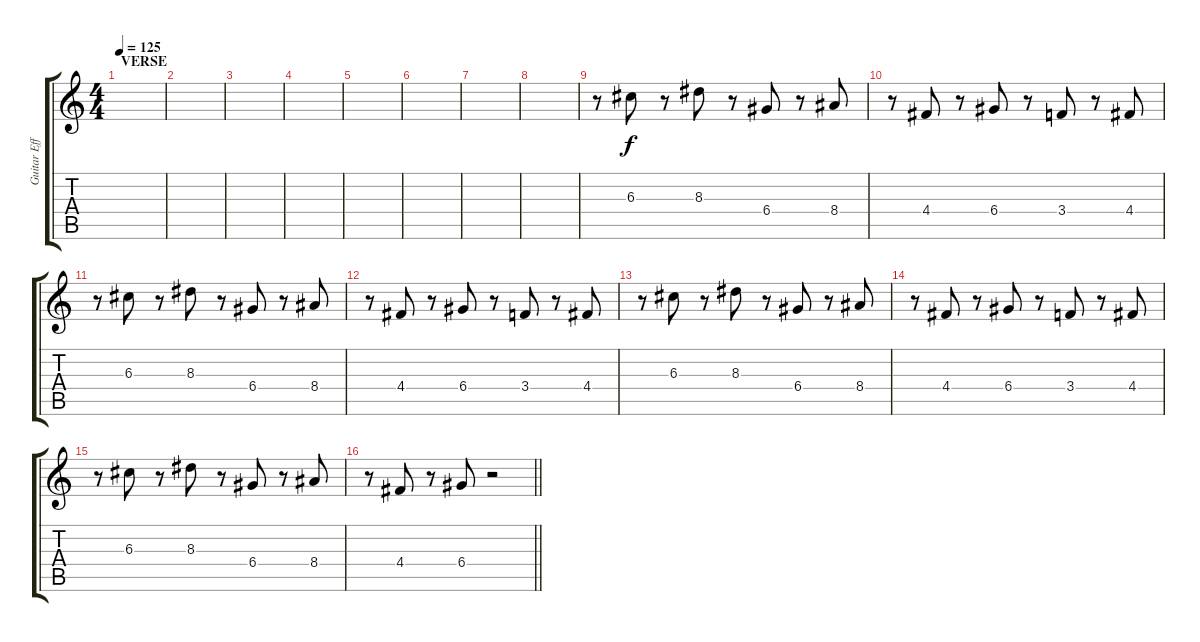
\track ("Guitar Effects" "Guitar Eff") {instrument overdrivenguitar}
\staff {score tabs}
\tuning (E4 B3 G3 D3 A2 E2) {hide}
\ts (4 4)
\section ("" "VERSE")
\tempo 125
\clef g2
\ks c
|
|
|
|
|
|
|
|
r.8 6.3.8 r.8 8.3.8 r.8 6.4.8 r.8 8.4.8 |
r.8 4.4.8 r.8 6.4.8 r.8 3.4.8 r.8 4.4.8 |
r.8 6.3.8 r.8 8.3.8 r.8 6.4.8 r.8 8.4.8 |
r.8 4.4.8 r.8 6.4.8 r.8 3.4.8 r.8 4.4.8 |
r.8 6.3.8 r.8 8.3.8 r.8 6.4.8 r.8 8.4.8 |
r.8 4.4.8 r.8 6.4.8 r.8 3.4.8 r.8 4.4.8 |
r.8 6.3.8 r.8 8.3.8 r.8 6.4.8 r.8 8.4.8 |
\barLineRight lightlight
r.8 4.4.8 r.8 6.4.8 r.2
